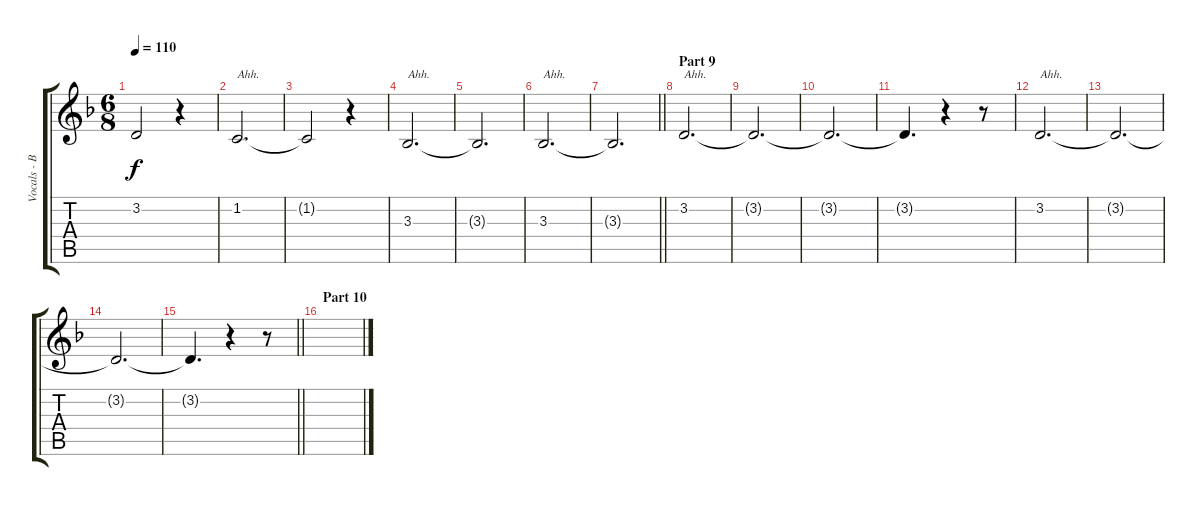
\track ("Vocals - Ben Johnston" "Vocals - B") {instrument altosax}
\staff {score tabs}
\tuning (E4 B3 G3 D3 A2 E2) {hide}
\ts (6 8)
\tempo 110
\clef g2
\ks dminor
3.2{t}.2{dy f} r.4 |
1.2.2{d txt "Ahh."} |
1.2{t}.2 r.4 |
3.3.2{d txt "Ahh."} |
3.3{t}.2{d} |
3.3.2{d txt "Ahh."} |
\barLineRight lightlight
3.3{t}.2{d} |
\section ("" "Part 9")
3.2.2{d txt "Ahh."} |
3.2{t}.2{d} |
3.2{t}.2{d} |
3.2{t}.4{d} r.4 r.8 |
3.2.2{d txt "Ahh."} |
3.2{t}.2{d} |
3.2{t}.2{d} |
\barLineRight lightlight
3.2{t}.4{d} r.4 r.8 |
\section ("" "Part 10")
